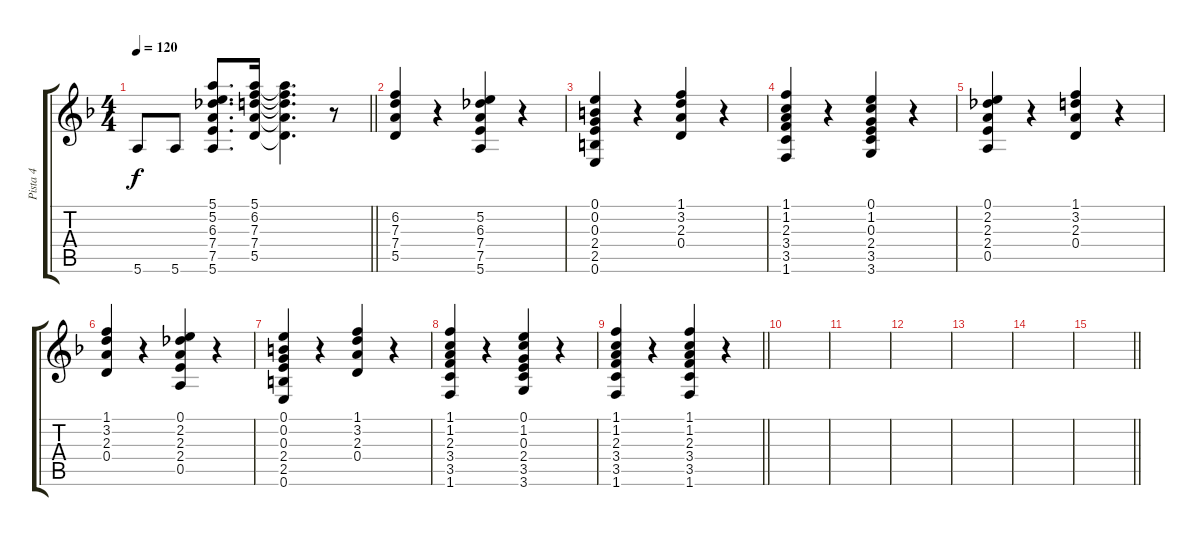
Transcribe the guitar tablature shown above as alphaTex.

\track ("Pista 4" "Pista 4") {instrument acousticguitarsteel}
\staff {score tabs}
\tuning (E4 B3 G3 D3 A2 E2) {hide}
\ts (4 4)
\tempo 120
\clef g2
\barLineRight lightlight
\ks dminor
5.6.8{dy f} 5.6.8 (5.1 5.2 6.3 7.4 7.5 5.6).8{d} (5.1 6.2 7.3 7.4 5.5).16 (5.1{t} 6.2{t} 7.3{t} 7.4{t} 5.5{t}).4{d} r.8 |
(6.2 7.3 7.4 5.5).4{volume 8 balance 8 instrument acousticguitarnylon} r.4 (5.2 6.3 7.4 7.5 5.6).4 r.4 |
(0.1 0.2 0.3 2.4 2.5 0.6).4 r.4 (1.1 3.2 2.3 0.4).4 r.4 |
(1.1 1.2 2.3 3.4 3.5 1.6).4 r.4 (0.1 1.2 0.3 2.4 3.5 3.6).4 r.4 |
(0.1 2.2 2.3 2.4 0.5).4 r.4 (1.1 3.2 2.3 0.4).4 r.4 |
(1.1 3.2 2.3 0.4).4 r.4 (0.1 2.2 2.3 2.4 0.5).4 r.4 |
(0.1 0.2 0.3 2.4 2.5 0.6).4 r.4 (1.1 3.2 2.3 0.4).4 r.4 |
(1.1 1.2 2.3 3.4 3.5 1.6).4 r.4 (0.1 1.2 0.3 2.4 3.5 3.6).4 r.4 |
\barLineRight lightlight
(1.1 1.2 2.3 3.4 3.5 1.6).4 r.4 (1.1 1.2 2.3 3.4 3.5 1.6).4 r.4 |
|
|
|
|
|
\barLineRight lightlight
